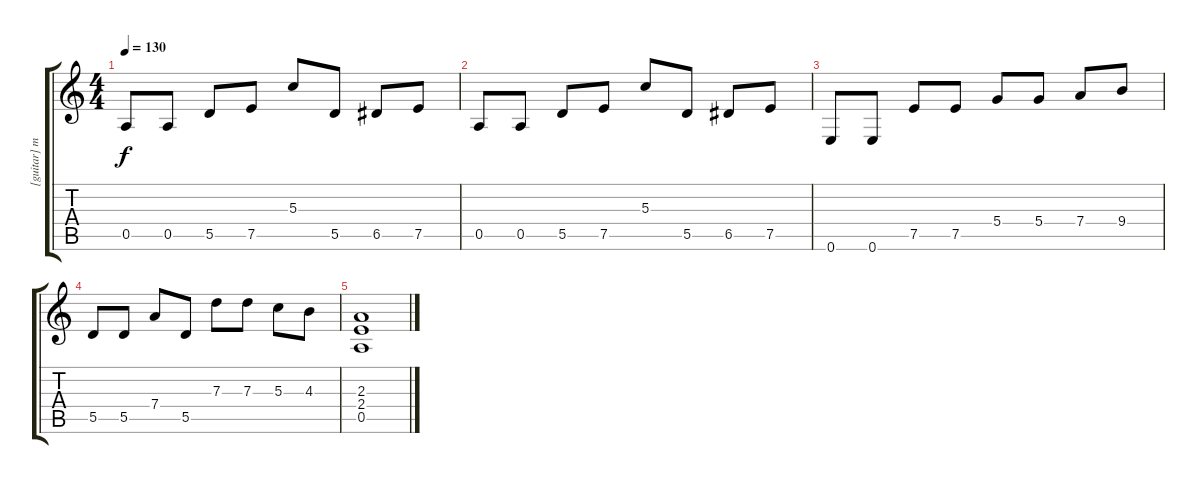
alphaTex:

\track ("[guitar] matt" "[guitar] m") {instrument overdrivenguitar}
\staff {score tabs}
\tuning (E4 B3 G3 D3 A2 E2) {hide}
\ts (4 4)
\tempo 130
\clef g2
\ks c
0.5.8{dy f} 0.5.8 5.5.8 7.5.8 5.3.8 5.5.8 6.5.8 7.5.8 |
0.5.8 0.5.8 5.5.8 7.5.8 5.3.8 5.5.8 6.5.8 7.5.8 |
0.6.8 0.6.8 7.5.8 7.5.8 5.4.8 5.4.8 7.4.8 9.4.8 |
5.5.8 5.5.8 7.4.8 5.5.8 7.3.8 7.3.8 5.3.8 4.3.8 |
(2.3 2.4 0.5).1
